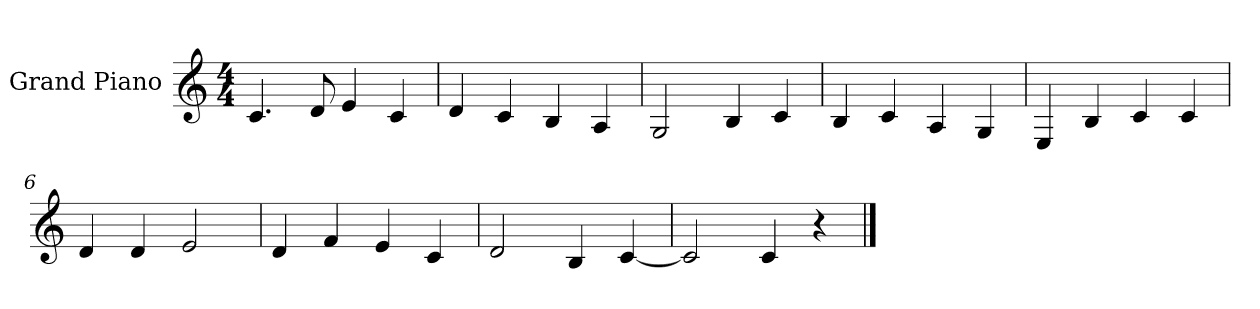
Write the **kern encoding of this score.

**kern
*part1
*staff1
*I"Grand Piano
*clefG2
*k[]
*C:
*M4/4
*MM120
=1
4.c
8d
4e
4c
=2
4d
4c
4B
4A
=3
2G
4B
4c
=4
4B
4c
4A
4G
=5
4E
4B
4c
4c
=6
4d
4d
2e
=7
4d
4f
4e
4c
=8
2d
4B
[4c
=9
2c]
4c
4r
==
*-
